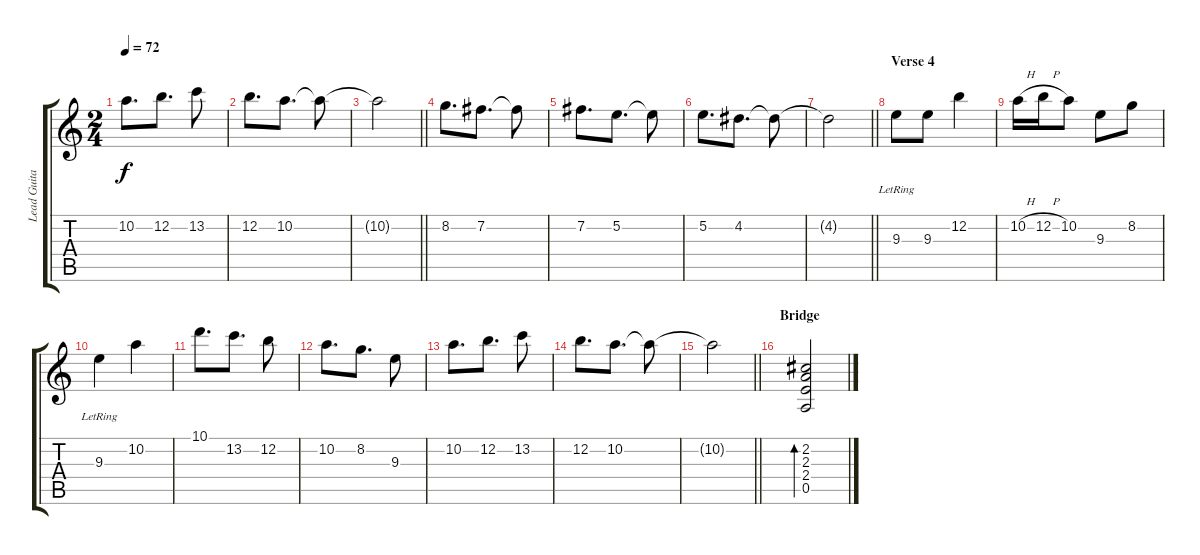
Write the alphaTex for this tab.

\track ("Lead Guitar" "Lead Guita") {instrument electricguitarclean}
\staff {score tabs}
\tuning (E4 B3 G3 D3 A2 E2) {hide}
\ts (2 4)
\tempo 72
\clef g2
\ks c
10.2.8{d dy f} 12.2.8{d} 13.2.8 |
12.2.8{d} 10.2.8{d} 10.2{t}.8 |
\barLineRight lightlight
10.2{t}.2 |
8.2.8{d} 7.2.8{d} 7.2{t}.8 |
7.2.8{d} 5.2.8{d} 5.2{t}.8 |
5.2.8{d} 4.2.8{d} 4.2{t}.8 |
\barLineRight lightlight
4.2{t}.2 |
\section ("" "Verse 4")
9.3{lr}.8 9.3.8 12.2.4 |
10.2{h}.16 12.2{h}.16 10.2.8 9.3.8 8.2.8 |
9.3{lr}.4 10.2.4 |
10.1.8{d} 13.2.8{d} 12.2.8 |
10.2.8{d} 8.2.8{d} 9.3.8 |
10.2.8{d} 12.2.8{d} 13.2.8 |
12.2.8{d} 10.2.8{d} 10.2{t}.8 |
\barLineRight lightlight
10.2{t}.2 |
\section ("" "Bridge")
(2.2 2.3 2.4 0.5).2{bd 60}
